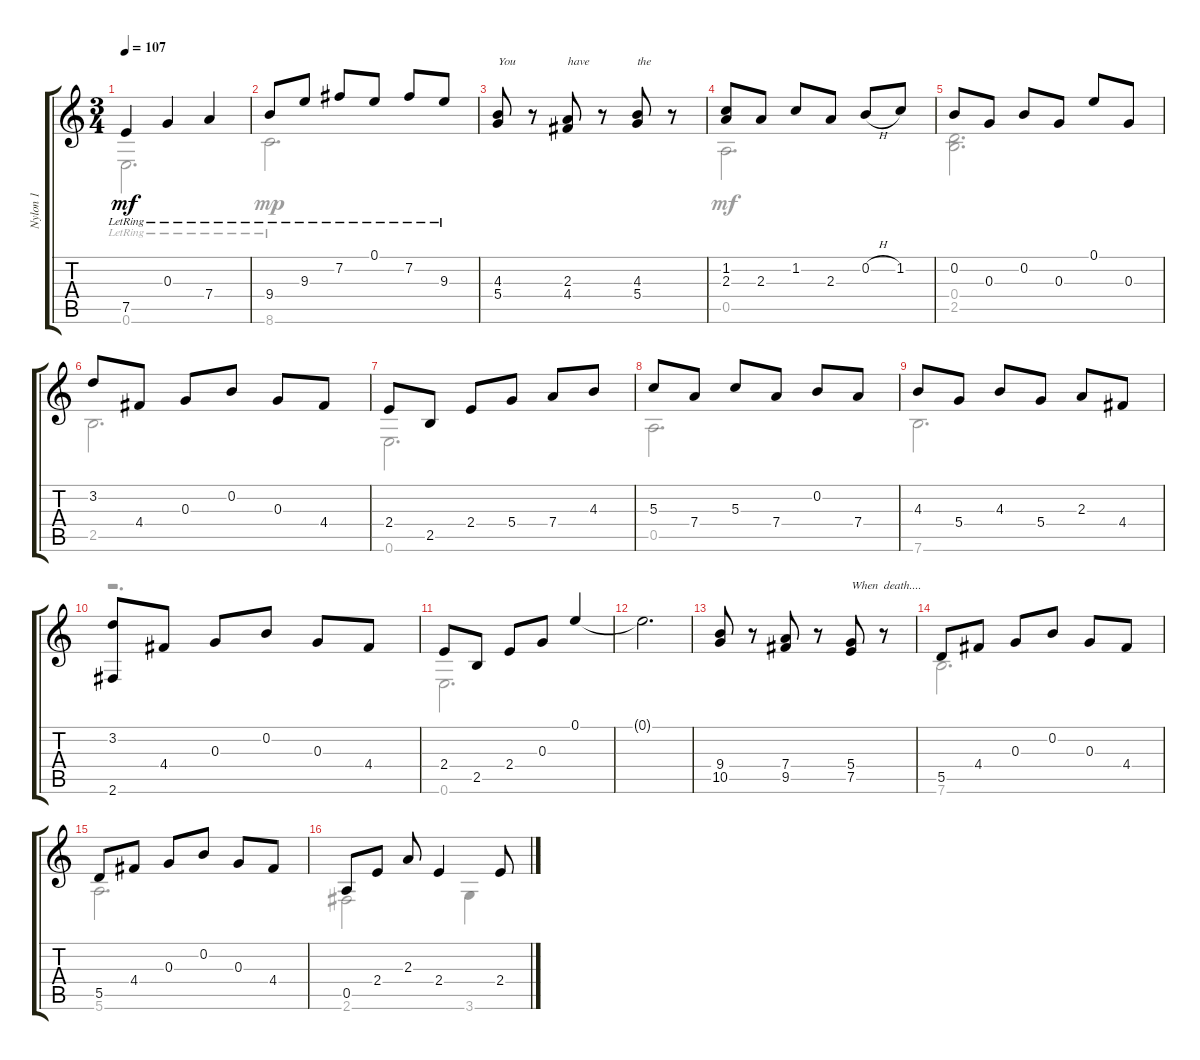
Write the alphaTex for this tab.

\track ("Nylon 1" "Nylon 1") {instrument acousticguitarsteel}
\staff {score tabs}
\tuning (E4 B3 G3 D3 A2 E2) {hide}
\voice
\ts (3 4)
\tempo 107
\clef g2
\ks c
7.5{lr}.4{dy mf} 0.3{lr}.4 7.4{lr}.4 |
9.4{lr}.8 9.3{lr}.8 7.2{lr}.8 0.1{lr}.8 7.2{lr}.8 9.3{lr}.8 |
(4.3 5.4).8{txt "You"} r.8 (2.3 4.4).8{txt "have"} r.8 (4.3 5.4).8{txt "the"} r.8 |
(1.2 2.3).8 2.3.8 1.2.8 2.3.8 0.2{h}.8 1.2.8 |
0.2.8 0.3.8 0.2.8 0.3.8 0.1.8 0.3.8 |
3.2.8 4.4.8 0.3.8 0.2.8 0.3.8 4.4.8 |
2.4.8 2.5.8 2.4.8 5.4.8 7.4.8 4.3.8 |
5.3.8 7.4.8 5.3.8 7.4.8 0.2.8 7.4.8 |
4.3.8 5.4.8 4.3.8 5.4.8 2.3.8 4.4.8 |
(3.2 2.6).8 4.4.8 0.3.8 0.2.8 0.3.8 4.4.8 |
2.4.8 2.5.8 2.4.8 0.3.8 0.1.4 |
0.1{t}.2{d} |
(9.4 10.5).8 r.8 (7.4 9.5).8 r.8 (5.4 7.5).8{txt "When"} r.8{txt "death...."} |
5.5.8 4.4.8 0.3.8 0.2.8 0.3.8 4.4.8 |
5.5.8 4.4.8 0.3.8 0.2.8 0.3.8 4.4.8 |
0.5.8 2.4.8 2.3.8 2.4.4 2.4.8
\voice
\clef g2
\ottava regular
\simile none
\ks c
0.6{lr}.2{d dy mf} |
8.6{lr}.2{d dy mp} |
|
0.5.2{d dy mf} |
(0.4 2.5).2{d} |
2.5.2{d} |
0.6.2{d} |
0.5.2{d} |
7.6.2{d} |
r.2{d} |
0.6.2{d} |
|
|
7.6.2{d} |
5.6.2{d} |
2.6.2 3.6.4
